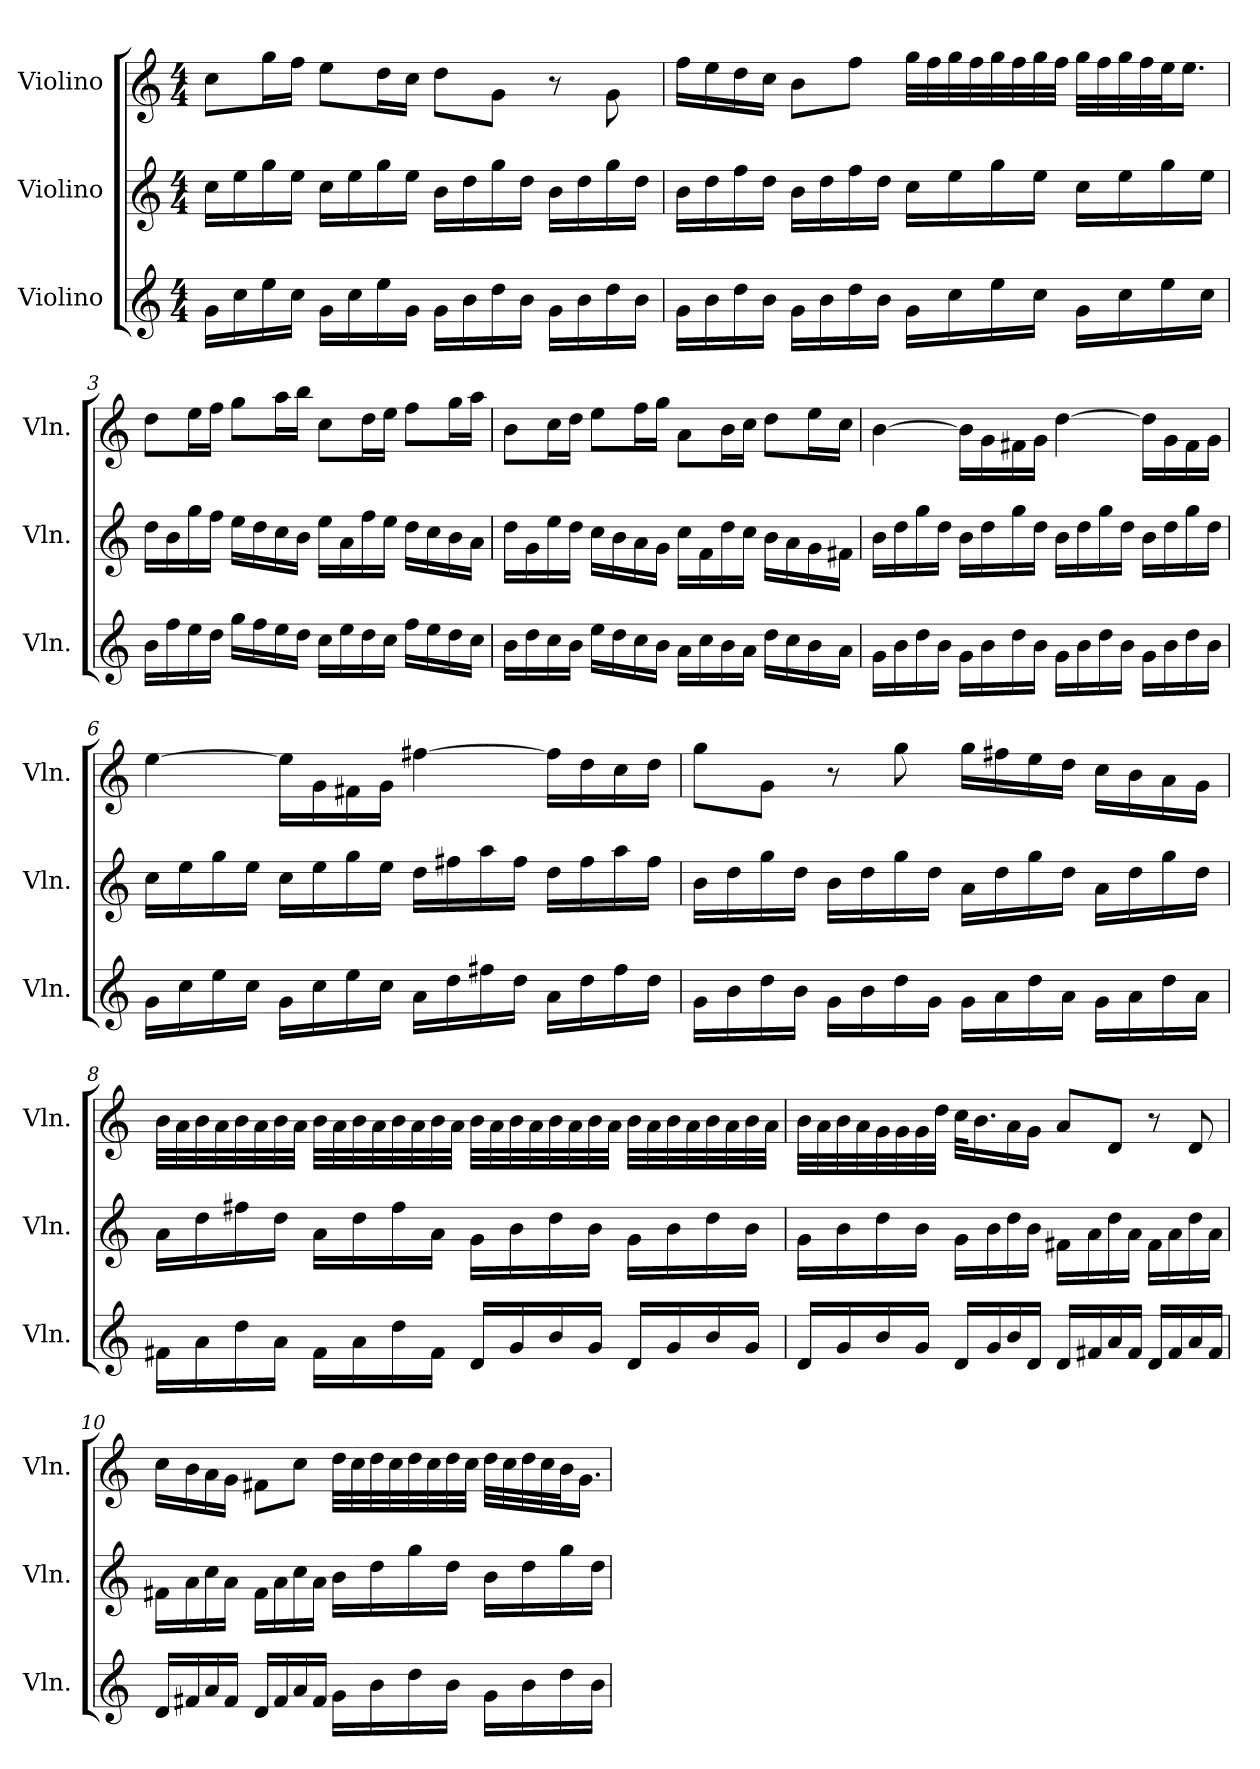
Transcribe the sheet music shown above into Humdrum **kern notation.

**kern	**kern	**kern
*part3	*part2	*part1
*staff3	*staff2	*staff1
*I"Violino	*I"Violino	*I"Violino
*I'Vln.	*I'Vln.	*I'Vln.
*clefG2	*clefG2	*clefG2
*k[]	*k[]	*k[]
*M4/4	*M4/4	*M4/4
*MM36	*MM36	*MM36
=1	=1	=1
16g\LL	16cc\LL	8cc\L
16cc\	16ee\	.
16ee\	16gg\	16gg\L
16cc\JJ	16ee\JJ	16ff\JJ
16g\LL	16cc\LL	8ee\L
16cc\	16ee\	.
16ee\	16gg\	16dd\L
16g\JJ	16ee\JJ	16cc\JJ
16g\LL	16b\LL	8dd\L
16b\	16dd\	.
16dd\	16gg\	8g\J
16b\JJ	16dd\JJ	.
16g\LL	16b\LL	8r
16b\	16dd\	.
16dd\	16gg\	8g\
16b\JJ	16dd\JJ	.
=2	=2	=2
16g\LL	16b\LL	16ff\LL
16b\	16dd\	16ee\
16dd\	16ff\	16dd\
16b\JJ	16dd\JJ	16cc\JJ
16g\LL	16b\LL	8b\L
16b\	16dd\	.
16dd\	16ff\	8ff\J
16b\JJ	16dd\JJ	.
16g\LL	16cc\LL	32gg\LLL
.	.	32ff\
16cc\	16ee\	32gg\
.	.	32ff\
16ee\	16gg\	32gg\
.	.	32ff\
16cc\JJ	16ee\JJ	32gg\
.	.	32ff\JJJ
16g\LL	16cc\LL	32gg\LLL
.	.	32ff\
16cc\	16ee\	32gg\
.	.	32ff\
16ee\	16gg\	32ee\J
.	.	16.ee\JJ
16cc\JJ	16ee\JJ	.
!!LO:LB:g=z
=3	=3	=3
16b\LL	16dd\LL	8dd\L
16ff\	16b\	.
16ee\	16gg\	16ee\L
16dd\JJ	16ff\JJ	16ff\JJ
16gg\LL	16ee\LL	8gg\L
16ff\	16dd\	.
16ee\	16cc\	16aa\L
16dd\JJ	16b\JJ	16bb\JJ
16cc\LL	16ee\LL	8cc\L
16ee\	16a\	.
16dd\	16ff\	16dd\L
16cc\JJ	16ee\JJ	16ee\JJ
16ff\LL	16dd\LL	8ff\L
16ee\	16cc\	.
16dd\	16b\	16gg\L
16cc\JJ	16a\JJ	16aa\JJ
=4	=4	=4
16b\LL	16dd\LL	8b\L
16dd\	16g\	.
16cc\	16ee\	16cc\L
16b\JJ	16dd\JJ	16dd\JJ
16ee\LL	16cc\LL	8ee\L
16dd\	16b\	.
16cc\	16a\	16ff\L
16b\JJ	16g\JJ	16gg\JJ
16a\LL	16cc\LL	8a\L
16cc\	16f\	.
16b\	16dd\	16b\L
16a\JJ	16cc\JJ	16cc\JJ
16dd\LL	16b\LL	8dd\L
16cc\	16a\	.
16b\	16g\	16ee\L
16a\JJ	16f#X\JJ	16cc\JJ
!!LO:LB:g=z
=5	=5	=5
16g\LL	16b\LL	[4b\
16b\	16dd\	.
16dd\	16gg\	.
16b\JJ	16dd\JJ	.
16g\LL	16b\LL	16b\LL]
16b\	16dd\	16g\
16dd\	16gg\	16f#X\
16b\JJ	16dd\JJ	16g\JJ
16g\LL	16b\LL	[4dd\
16b\	16dd\	.
16dd\	16gg\	.
16b\JJ	16dd\JJ	.
16g\LL	16b\LL	16dd\LL]
16b\	16dd\	16g\
16dd\	16gg\	16f#\
16b\JJ	16dd\JJ	16g\JJ
=6	=6	=6
16g\LL	16cc\LL	[4ee\
16cc\	16ee\	.
16ee\	16gg\	.
16cc\JJ	16ee\JJ	.
16g\LL	16cc\LL	16ee\LL]
16cc\	16ee\	16g\
16ee\	16gg\	16f#X\
16cc\JJ	16ee\JJ	16g\JJ
16a\LL	16dd\LL	[4ff#X\
16dd\	16ff#X\	.
16ff#X\	16aa\	.
16dd\JJ	16ff#\JJ	.
16a\LL	16dd\LL	16ff#\LL]
16dd\	16ff#\	16dd\
16ff#\	16aa\	16cc\
16dd\JJ	16ff#\JJ	16dd\JJ
!!LO:LB:g=z
=7	=7	=7
16g\LL	16b\LL	8gg\L
16b\	16dd\	.
16dd\	16gg\	8g\J
16b\JJ	16dd\JJ	.
16g\LL	16b\LL	8r
16b\	16dd\	.
16dd\	16gg\	8gg\
16g\JJ	16dd\JJ	.
16g\LL	16a\LL	16gg\LL
16a\	16dd\	16ff#X\
16dd\	16gg\	16ee\
16a\JJ	16dd\JJ	16dd\JJ
16g\LL	16a\LL	16cc\LL
16a\	16dd\	16b\
16dd\	16gg\	16a\
16a\JJ	16dd\JJ	16g\JJ
!!LO:PB:g=z
=8	=8	=8
16f#X\LL	16a\LL	32b\LLL
.	.	32a\
16a\	16dd\	32b\
.	.	32a\
16dd\	16ff#X\	32b\
.	.	32a\
16a\JJ	16dd\JJ	32b\
.	.	32a\JJJ
16f#\LL	16a\LL	32b\LLL
.	.	32a\
16a\	16dd\	32b\
.	.	32a\
16dd\	16ff#\	32b\
.	.	32a\
16f#\JJ	16a\JJ	32b\
.	.	32a\JJJ
16d/LL	16g\LL	32b\LLL
.	.	32a\
16g/	16b\	32b\
.	.	32a\
16b/	16dd\	32b\
.	.	32a\
16g/JJ	16b\JJ	32b\
.	.	32a\JJJ
16d/LL	16g\LL	32b\LLL
.	.	32a\
16g/	16b\	32b\
.	.	32a\
16b/	16dd\	32b\
.	.	32a\
16g/JJ	16b\JJ	32b\
.	.	32a\JJJ
!!LO:LB:g=z
=9	=9	=9
16d/LL	16g\LL	32b\LLL
.	.	32a\
16g/	16b\	32b\
.	.	32a\
16b/	16dd\	32g\
.	.	32g\
16g/JJ	16b\JJ	32g\
.	.	32dd\JJJ
16d/LL	16g\LL	32cc\KLL
.	.	16.b\
16g/	16b\	.
16b/	16dd\	16a\
16d/JJ	16b\JJ	16g\JJ
16d/LL	16f#X\LL	8a/L
16f#X/	16a\	.
16a/	16dd\	8d/J
16f#/JJ	16a\JJ	.
16d/LL	16f#\LL	8r
16f#/	16a\	.
16a/	16dd\	8d/
16f#/JJ	16a\JJ	.
=10	=10	=10
16d/LL	16f#X\LL	16cc\LL
16f#X/	16a\	16b\
16a/	16cc\	16a\
16f#/JJ	16a\JJ	16g\JJ
16d/LL	16f#\LL	8f#X\L
16f#/	16a\	.
16a/	16cc\	8cc\J
16f#/JJ	16a\JJ	.
16g\LL	16b\LL	32dd\LLL
.	.	32cc\
16b\	16dd\	32dd\
.	.	32cc\
16dd\	16gg\	32dd\
.	.	32cc\
16b\JJ	16dd\JJ	32dd\
.	.	32cc\JJJ
16g\LL	16b\LL	32dd\LLL
.	.	32cc\
16b\	16dd\	32dd\
.	.	32cc\
16dd\	16gg\	32b\J
.	.	16.g\JJ
16b\JJ	16dd\JJ	.
=	=	=
*-	*-	*-
